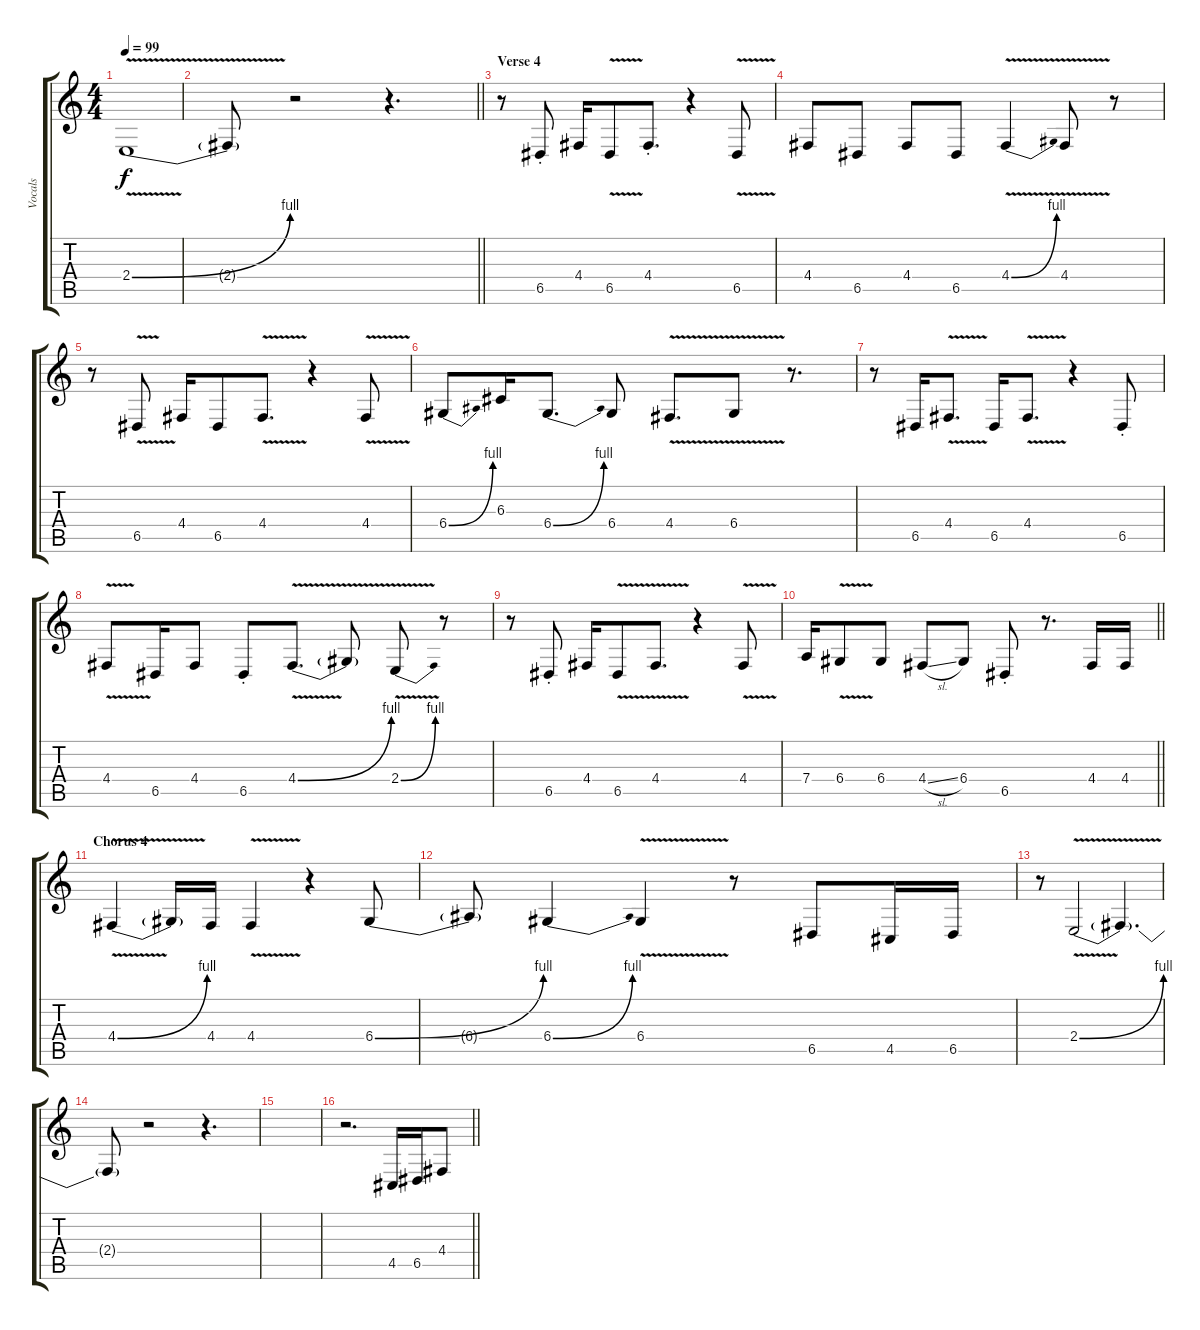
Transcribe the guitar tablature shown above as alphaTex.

\track ("Vocals" "Vocals") {instrument clarinet}
\staff {score tabs}
\tuning (E4 B3 G3 D3 A2 E2) {hide}
\ts (4 4)
\tempo 99
\clef g2
\ks c
2.4{be (bend 0 0 60 4) v}.1{dy f} |
\barLineRight lightlight
2.4{t}.8 r.2 r.4{d} |
\section ("" "Verse 4")
r.8 6.5{st}.8 4.4.16 6.5{v}.8 4.4{st}.8{d} r.4 6.5{v}.8 |
4.4.8 6.5.8 4.4.8 6.5.8 4.4{be (bend 0 0 60 4) v}.4 4.4{v}.8 r.8 |
r.8 6.5{v}.8 4.4.16 6.5.8 4.4{v}.8{d} r.4 4.4{v}.8 |
6.4{be (bend 0 0 60 4)}.8 6.3.16 6.4{be (bend 0 0 60 4)}.8{d} 6.4.8 4.4{v}.8{d} 6.4{v}.8 r.8{d} |
r.8 6.5.16 4.4{v}.8{d} 6.5.16 4.4{v}.8{d} r.4 6.5{st}.8 |
4.4{v}.8 6.5.16 4.4.8 6.5{st}.8 4.4{be (bend 0 0 60 4) v}.8{d} 4.4{t}.8 2.4{be (bend 0 0 60 4) v}.8 r.8 |
r.8 6.5{st}.8 4.4.16 6.5{v}.8 4.4{v}.8{d} r.4 4.4{v}.8 |
\barLineRight lightlight
7.4.16 6.4{v}.8 6.4.8 4.4{sl}.8 6.4.8 6.5{st}.8 r.8{d} 4.4.16 4.4.16 |
\section ("" "Chorus 4")
4.4{be (bend 0 0 60 4) v}.4 4.4{t}.16 4.4.16 4.4{v}.4 r.4 6.4{be (bend 0 0 60 4)}.8 |
6.4{t}.8 6.4{be (bend 0 0 60 4)}.4 6.4{v}.4 r.8 6.5.8 4.5.16 6.5.16 |
r.8 2.4{be (bend 0 0 60 4) v}.2 2.4{t}.4{d} |
2.4{t}.8 r.2 r.4{d} |
|
\barLineRight lightlight
r.2{d} 4.5.16 6.5.16 4.4.8
